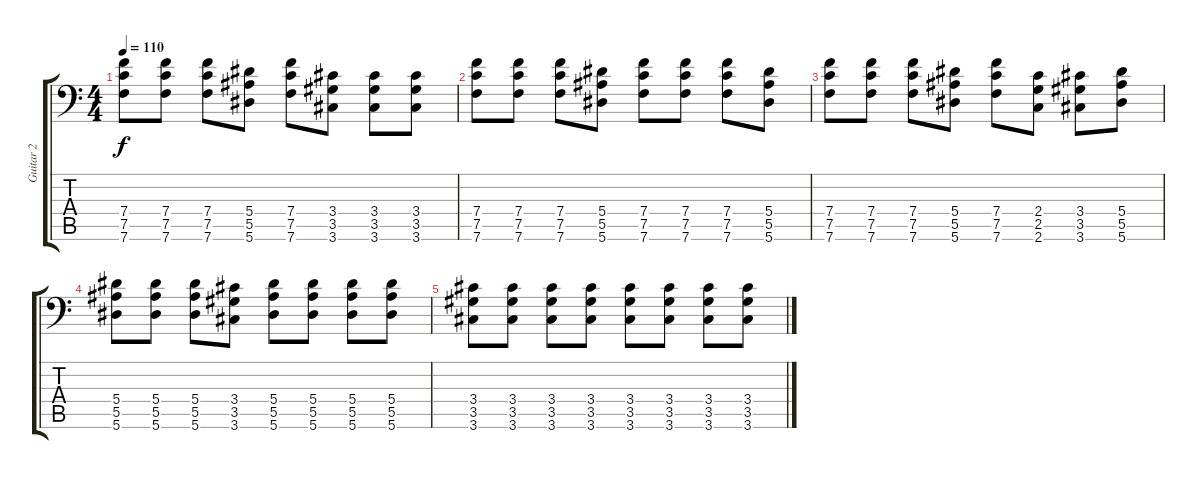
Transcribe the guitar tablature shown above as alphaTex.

\track ("Guitar 2" "Guitar 2") {instrument acousticguitarsteel}
\staff {score tabs}
\tuning (C4 G3 Eb3 Bb2 F2 Bb1) {hide}
\ts (4 4)
\tempo 110
\clef f4
\ks c
(7.4 7.5 7.6).8{dy f} (7.4 7.5 7.6).8 (7.4 7.5 7.6).8 (5.4 5.5 5.6).8 (7.4 7.5 7.6).8 (3.4 3.5 3.6).8 (3.4 3.5 3.6).8 (3.4 3.5 3.6).8 |
(7.4 7.5 7.6).8 (7.4 7.5 7.6).8 (7.4 7.5 7.6).8 (5.4 5.5 5.6).8 (7.4 7.5 7.6).8 (7.4 7.5 7.6).8 (7.4 7.5 7.6).8 (5.4 5.5 5.6).8 |
(7.4 7.5 7.6).8 (7.4 7.5 7.6).8 (7.4 7.5 7.6).8 (5.4 5.5 5.6).8 (7.4 7.5 7.6).8 (2.4 2.5 2.6).8 (3.4 3.5 3.6).8 (5.4 5.5 5.6).8 |
(5.4 5.5 5.6).8 (5.4 5.5 5.6).8 (5.4 5.5 5.6).8 (3.4 3.5 3.6).8 (5.4 5.5 5.6).8 (5.4 5.5 5.6).8 (5.4 5.5 5.6).8 (5.4 5.5 5.6).8 |
(3.4 3.5 3.6).8 (3.4 3.5 3.6).8 (3.4 3.5 3.6).8 (3.4 3.5 3.6).8 (3.4 3.5 3.6).8 (3.4 3.5 3.6).8 (3.4 3.5 3.6).8 (3.4 3.5 3.6).8
